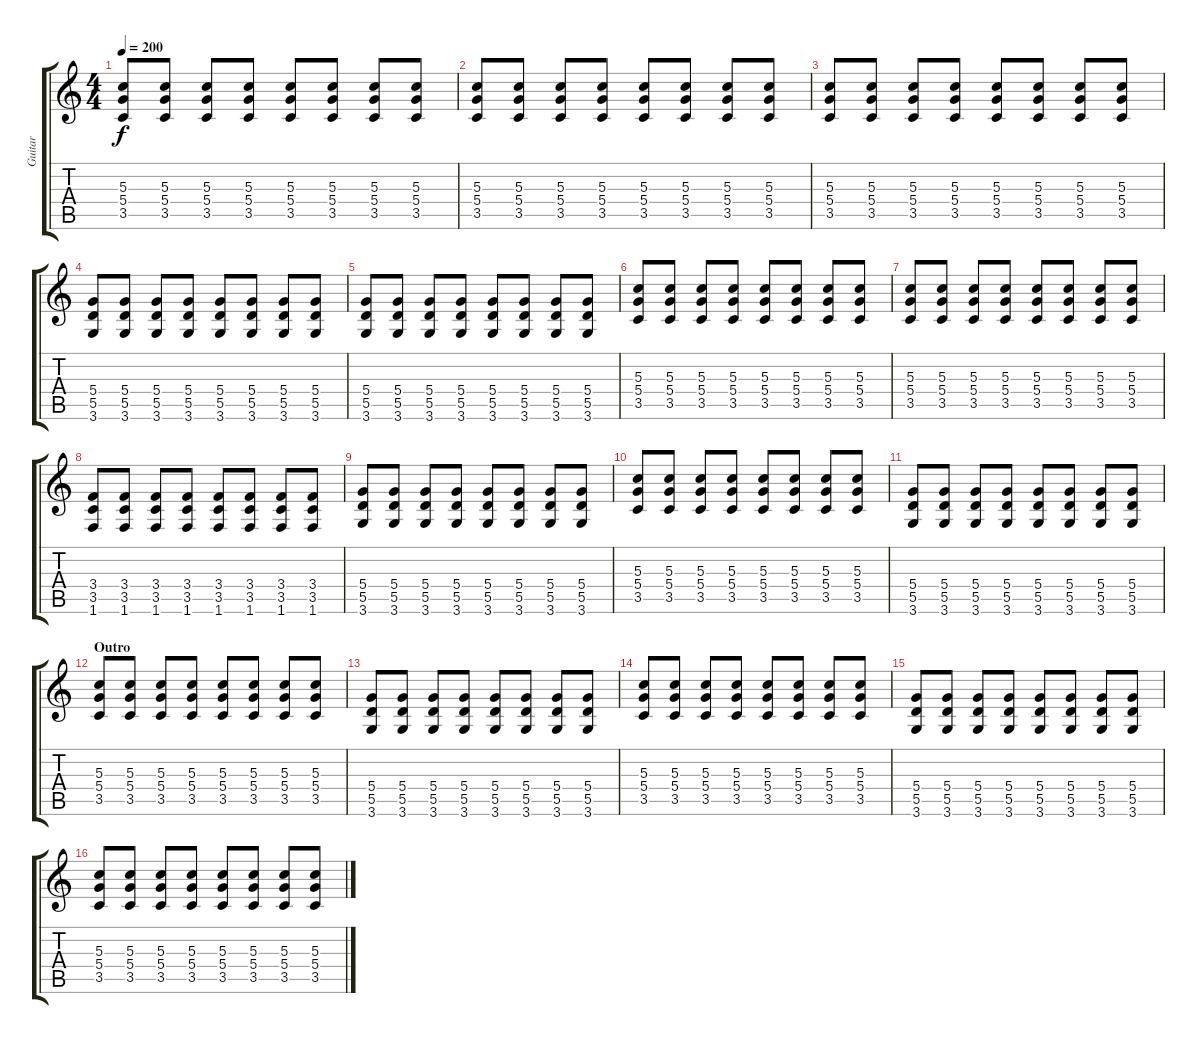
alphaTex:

\track ("Guitar" "Guitar") {instrument distortionguitar}
\staff {score tabs}
\tuning (E4 B3 G3 D3 A2 E2) {hide}
\ts (4 4)
\tempo 200
\clef g2
\ks c
(5.3 5.4 3.5).8{dy f} (5.3 5.4 3.5).8 (5.3 5.4 3.5).8 (5.3 5.4 3.5).8 (5.3 5.4 3.5).8 (5.3 5.4 3.5).8 (5.3 5.4 3.5).8 (5.3 5.4 3.5).8 |
(5.3 5.4 3.5).8 (5.3 5.4 3.5).8 (5.3 5.4 3.5).8 (5.3 5.4 3.5).8 (5.3 5.4 3.5).8 (5.3 5.4 3.5).8 (5.3 5.4 3.5).8 (5.3 5.4 3.5).8 |
(5.3 5.4 3.5).8 (5.3 5.4 3.5).8 (5.3 5.4 3.5).8 (5.3 5.4 3.5).8 (5.3 5.4 3.5).8 (5.3 5.4 3.5).8 (5.3 5.4 3.5).8 (5.3 5.4 3.5).8 |
(5.4 5.5 3.6).8 (5.4 5.5 3.6).8 (5.4 5.5 3.6).8 (5.4 5.5 3.6).8 (5.4 5.5 3.6).8 (5.4 5.5 3.6).8 (5.4 5.5 3.6).8 (5.4 5.5 3.6).8 |
(5.4 5.5 3.6).8 (5.4 5.5 3.6).8 (5.4 5.5 3.6).8 (5.4 5.5 3.6).8 (5.4 5.5 3.6).8 (5.4 5.5 3.6).8 (5.4 5.5 3.6).8 (5.4 5.5 3.6).8 |
(5.3 5.4 3.5).8 (5.3 5.4 3.5).8 (5.3 5.4 3.5).8 (5.3 5.4 3.5).8 (5.3 5.4 3.5).8 (5.3 5.4 3.5).8 (5.3 5.4 3.5).8 (5.3 5.4 3.5).8 |
(5.3 5.4 3.5).8 (5.3 5.4 3.5).8 (5.3 5.4 3.5).8 (5.3 5.4 3.5).8 (5.3 5.4 3.5).8 (5.3 5.4 3.5).8 (5.3 5.4 3.5).8 (5.3 5.4 3.5).8 |
(3.4 3.5 1.6).8 (3.4 3.5 1.6).8 (3.4 3.5 1.6).8 (3.4 3.5 1.6).8 (3.4 3.5 1.6).8 (3.4 3.5 1.6).8 (3.4 3.5 1.6).8 (3.4 3.5 1.6).8 |
(5.4 5.5 3.6).8 (5.4 5.5 3.6).8 (5.4 5.5 3.6).8 (5.4 5.5 3.6).8 (5.4 5.5 3.6).8 (5.4 5.5 3.6).8 (5.4 5.5 3.6).8 (5.4 5.5 3.6).8 |
(5.3 5.4 3.5).8 (5.3 5.4 3.5).8 (5.3 5.4 3.5).8 (5.3 5.4 3.5).8 (5.3 5.4 3.5).8 (5.3 5.4 3.5).8 (5.3 5.4 3.5).8 (5.3 5.4 3.5).8 |
(5.4 5.5 3.6).8 (5.4 5.5 3.6).8 (5.4 5.5 3.6).8 (5.4 5.5 3.6).8 (5.4 5.5 3.6).8 (5.4 5.5 3.6).8 (5.4 5.5 3.6).8 (5.4 5.5 3.6).8 |
\section ("" "Outro")
(5.3 5.4 3.5).8 (5.3 5.4 3.5).8 (5.3 5.4 3.5).8 (5.3 5.4 3.5).8 (5.3 5.4 3.5).8 (5.3 5.4 3.5).8 (5.3 5.4 3.5).8 (5.3 5.4 3.5).8 |
(5.4 5.5 3.6).8 (5.4 5.5 3.6).8 (5.4 5.5 3.6).8 (5.4 5.5 3.6).8 (5.4 5.5 3.6).8 (5.4 5.5 3.6).8 (5.4 5.5 3.6).8 (5.4 5.5 3.6).8 |
(5.3 5.4 3.5).8 (5.3 5.4 3.5).8 (5.3 5.4 3.5).8 (5.3 5.4 3.5).8 (5.3 5.4 3.5).8 (5.3 5.4 3.5).8 (5.3 5.4 3.5).8 (5.3 5.4 3.5).8 |
(5.4 5.5 3.6).8 (5.4 5.5 3.6).8 (5.4 5.5 3.6).8 (5.4 5.5 3.6).8 (5.4 5.5 3.6).8 (5.4 5.5 3.6).8 (5.4 5.5 3.6).8 (5.4 5.5 3.6).8 |
(5.3 5.4 3.5).8 (5.3 5.4 3.5).8 (5.3 5.4 3.5).8 (5.3 5.4 3.5).8 (5.3 5.4 3.5).8 (5.3 5.4 3.5).8 (5.3 5.4 3.5).8 (5.3 5.4 3.5).8
